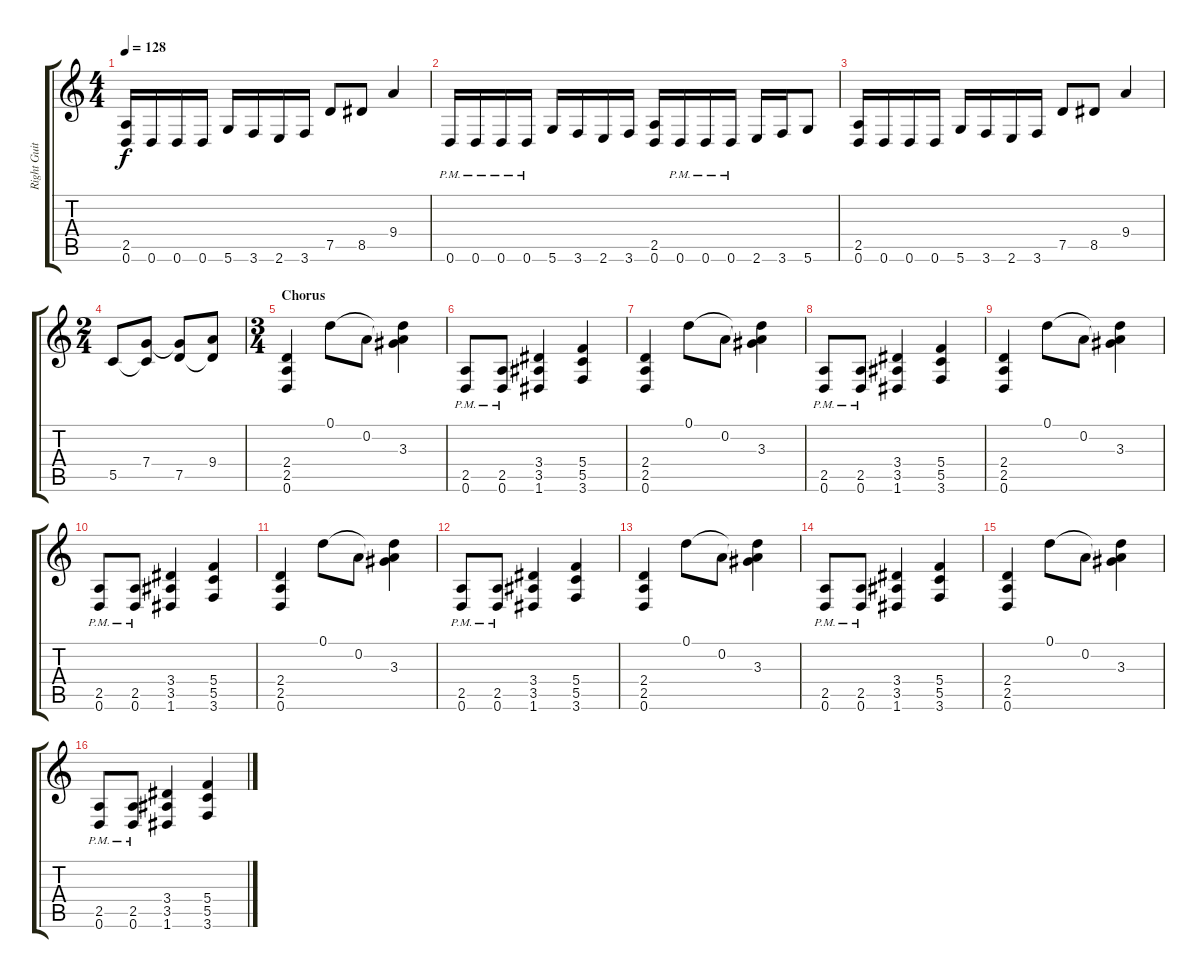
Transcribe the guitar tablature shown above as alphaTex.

\track ("Right Guitar" "Right Guit") {instrument distortionguitar}
\staff {score tabs}
\tuning (D4 A3 F3 C3 G2 D2) {hide}
\ts (4 4)
\tempo 128
\clef g2
\ks c
(2.5 0.6).16{dy f} 0.6.16 0.6.16 0.6.16 5.6.16 3.6.16 2.6.16 3.6.16 7.5.8 8.5.8 9.4.4 |
0.6{pm}.16 0.6{pm}.16 0.6{pm}.16 0.6{pm}.16 5.6.16 3.6.16 2.6.16 3.6.16 (2.5 0.6).16 0.6{pm}.16 0.6{pm}.16 0.6{pm}.16 2.6.16 3.6.16 5.6.8 |
(2.5 0.6).16 0.6.16 0.6.16 0.6.16 5.6.16 3.6.16 2.6.16 3.6.16 7.5.8 8.5.8 9.4.4 |
\ts (2 4)
5.5.8 (7.4 5.5{t}).8 (7.4{t} 7.5).8 (9.4 7.5{t}).8 |
\ts (3 4)
\section ("" "Chorus")
(2.4 2.5 0.6).4 0.1.8 0.2.8 (0.1{t} 0.2{t} 3.3).4 |
(2.5{pm} 0.6{pm}).8 (2.5{pm} 0.6{pm}).8 (3.4 3.5 1.6).4 (5.4 5.5 3.6).4 |
(2.4 2.5 0.6).4 0.1.8 0.2.8 (0.1{t} 0.2{t} 3.3).4 |
(2.5{pm} 0.6{pm}).8 (2.5{pm} 0.6{pm}).8 (3.4 3.5 1.6).4 (5.4 5.5 3.6).4 |
(2.4 2.5 0.6).4 0.1.8 0.2.8 (0.1{t} 0.2{t} 3.3).4 |
(2.5{pm} 0.6{pm}).8 (2.5{pm} 0.6{pm}).8 (3.4 3.5 1.6).4 (5.4 5.5 3.6).4 |
(2.4 2.5 0.6).4 0.1.8 0.2.8 (0.1{t} 0.2{t} 3.3).4 |
(2.5{pm} 0.6{pm}).8 (2.5{pm} 0.6{pm}).8 (3.4 3.5 1.6).4 (5.4 5.5 3.6).4 |
(2.4 2.5 0.6).4 0.1.8 0.2.8 (0.1{t} 0.2{t} 3.3).4 |
(2.5{pm} 0.6{pm}).8 (2.5{pm} 0.6{pm}).8 (3.4 3.5 1.6).4 (5.4 5.5 3.6).4 |
(2.4 2.5 0.6).4 0.1.8 0.2.8 (0.1{t} 0.2{t} 3.3).4 |
(2.5{pm} 0.6{pm}).8 (2.5{pm} 0.6{pm}).8 (3.4 3.5 1.6).4 (5.4 5.5 3.6).4
